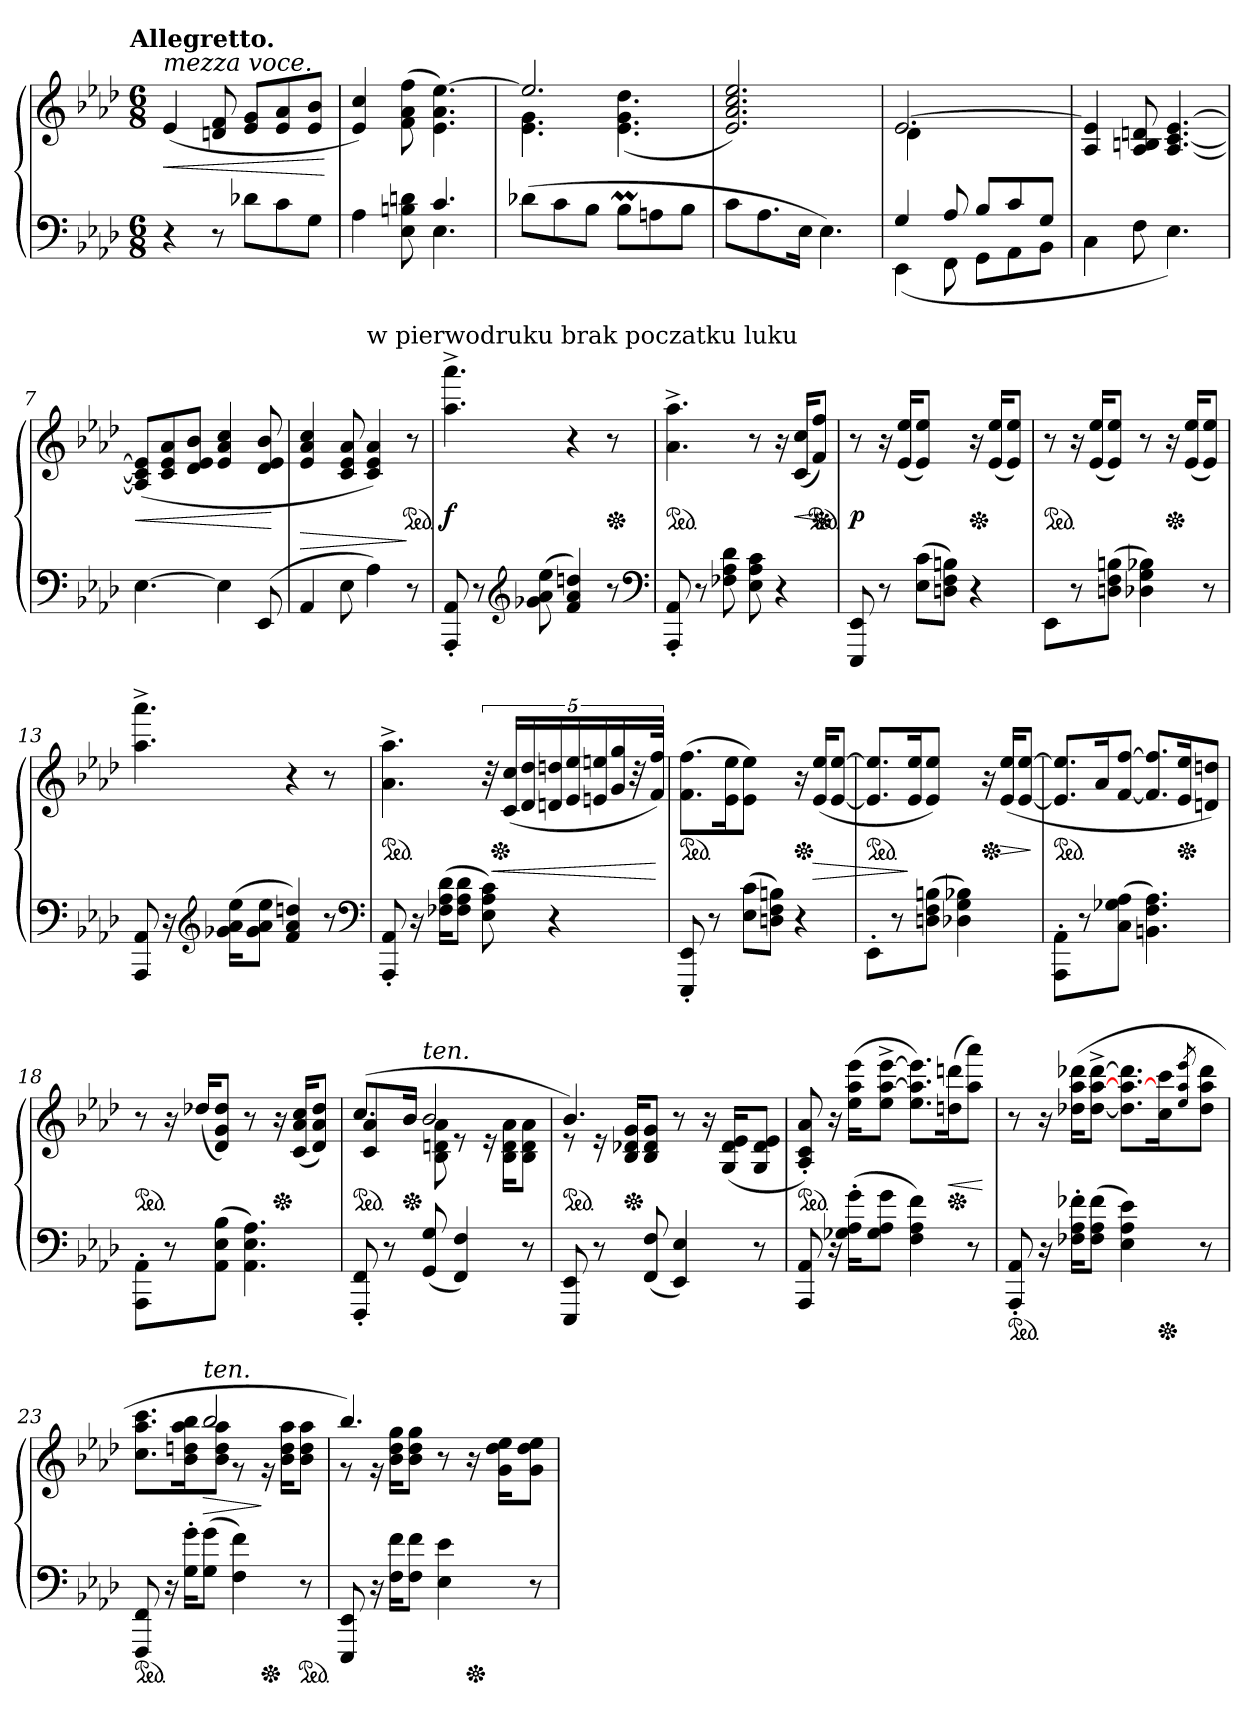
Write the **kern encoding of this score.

**kern	**kern	**dynam
*part1	*part1	*part1
*staff2	*staff1	*staff1/2
*clefF4	*clefG2	*
*k[b-e-a-d-]	*k[b-e-a-d-]	*
!!LO:TX:omd:t=Allegretto.
*M6/8	*M6/8	*
=1	=1	=1
!	!LO:TX:a:i:t=mezza voce.	!
4r	(>4e-	<
8r	8dn 8f	.
8d-XL	8e- 8gL	.
8c	8e- 8a-	.
8GJ	8e- 8b-J	.
.	.	[
=2	=2	=2
*^	*	*
4.ryy	4A-	4e-/ 4cc/)	.
.	8E- 8Bn 8dn	(>8f 8a- 8ff	.
4.c	4.E-	4.e-\ 4.a-\ [4.ee-\)	.
*v	*v	*	*
=3	=3	=3
*	*^	*
(>8d-XL	2.ee-]	4.e- 4.g	.
8c	.	.	.
8B-J	.	.	.
8B-ML	.	(>4.e- 4.g 4.dd-	.
8An	.	.	.
8B-J	.	.	.
*	*v	*v	*
=4	=4	=4
8cL	2.e- 2.a- 2.cc 2.ee-)	.
8.A-	.	.
16E-Jk	.	.
4.E-)	.	.
=5	=5	=5
*^	*^	*
4G	(<4EE-	[2.e-	4d-\	.
8A-	8FF	.	2ryy	.
8B-L	8GGL	.	.	.
8c	8AA-	.	.	.
8GJ	8BB-J	.	.	.
*v	*v	*	*	*
*	*v	*v	*
=6	=6	=6
4C\	4A-/ 4e-]/	.
8F\	8A-/ 8Bn/ 8dn/	.
4.E-\)	[4.A-/ [4.c/ [4.e-/	.
=7	=7	=7
[4.E-\	(>8A-]/ 8c]/ 8e-]/L	<
.	8c 8e- 8a-	.
.	8d- 8e- 8b-J	.
4E-]	4e- 4a- 4cc	.
(>8EE-	8d- 8e- 8b-	.
.	.	[
=8	=8	=8
4AA-	4e- 4a- 4cc	>
8E-	8c 8e- 8a-	.
!	!LO:TX:a:t=w pierwodruku brak poczatku luku	!
4A-)	4c 4e- 4a-)	.
8r	8r	]
*	*ped	*
=9	=9	=9
8AAA-' 8AA-'	4.aa-^< 4.aaa-^<	f
8r	.	.
*clefG2	*	*
(>8g-X 8a- 8ee-	.	.
4f/ 4a-/ 4ddn/)	4r	.
*	*Xped	*
8r	8r	.
*clefF4	*	*
=10	=10	=10
*	*ped	*
8AAA-' 8AA-'	4.a-^< 4.aa-^<	.
8r	.	.
8F-X 8A- 8d-	.	.
8E- 8A- 8c	8r	.
4r	16r	.
.	(<16c/ 16cc/KL	<
*	*Xped	*
.	8f 8ffJ)	[
*	*ped	*
=11	=11	=11
8EEE- 8EE-	8r	p
8r	16r	.
.	(<16e-/ 16ee-/KL	.
(>8E- 8cL	8e- 8ee-J)	.
8Dn 8F 8BnJ)	8ryy	.
*	*Xped	*
4r	16r	.
.	(<16e-/ 16ee-/KL	.
.	8e- 8ee-J)	.
=12	=12	=12
*	*ped	*
8EE-\L	8r	.
8r	16r	.
.	(<16e-/ 16ee-/KL	.
(>8Dn 8F 8BnJ	8e- 8ee-J)	.
4D-X 4G 4B-X)	8r	.
*	*Xped	*
.	16r	.
.	(<16e-/ 16ee-/KL	.
8r	8e- 8ee-J)	.
=13	=13	=13
!	!	!LO:DY:b=2
8AAA- 8AA-	4.aa-^< 4.aaa-^<	p f
16r	.	.
*clefG2	*	*
(>16g-X 16a- 16ee-KL	.	.
8g- 8a- 8ee-J	.	.
4f/ 4a-/ 4ddn/)	4r	.
8r	8r	.
*clefF4	*	*
=14	=14	=14
*	*ped	*
8AAA-' 8AA-'	4.a-^< 4.aa-^<	.
16r	.	.
(>16F-X 16A- 16d-KL	.	.
8F- 8A- 8d-J	.	.
8E- 8A- 8c)	40r	.
!	!LO:TX:a:t="8" zamiast "10" (oznaczenie pod nutami)	!
*	*Xped	*
.	(<20c/ 20cc/LL	<
.	20d- 20dd-	.
4r	20dn 20ddn	.
.	20e- 20ee-	.
.	20en 20een	.
.	20g 20gg	.
.	40r	.
.	40f 40ffJJk)	.
.	.	[
=15	=15	=15
*	*ped	*
8EEE-' 8EE-'	(>8.f\ 8.ff\L	.
8r	.	.
.	16e- 16ee-K	.
(>8E- 8cL	8e- 8ee-J)	.
8Dn 8F 8BnJ)	8ryy	.
*	*Xped	*
4r	16r	.
.	(>16e-/ 16ee-/KL	>
.	[8e- [8ee-J	.
=16	=16	=16
*	*ped	*
8EE-'\L	8.e-]/ 8.ee-]/L	.
8r	.	.
.	16e- 16ee-K	]
(>8Dn 8F 8BnJ	8e- 8ee-J)	.
4D-X 4G 4B-X)	8ryy	.
*	*Xped	*
.	16r	.
.	(>16e-/ 16ee-/KL	>
8ryy	[8e- [8ee-J	.
.	.	]
=17	=17	=17
*	*ped	*
8AAA-'\ 8AA-'\L	8.e-]/ 8.ee-]/L	.
8r	.	.
.	16a-K	.
(>8C 8G-X 8A-J	[8f [8ffJ	.
4.BBn 4.F 4.A-)	8.f]/ 8.ff]/L	.
*	*Xped	*
.	16e- 16ee-K	.
.	8dn 8ddnJ)	.
=18	=18	=18
*	*ped	*
8AAA-'\ 8AA-'\L	8r	.
8r	16r	.
.	(<16dd-X/KL	.
(>8AA- 8E- 8B-J	8d- 8g 8dd-J)	.
4.AA- 4.E- 4.A-)	8r	.
*	*Xped	*
.	16r	.
.	(<16c/ 16a-/ 16cc/KL	.
.	8d- 8a- 8dd-J)	.
=19	=19	=19
*	*^	*
*	*ped	*	*
8FFF' 8FF'	(>8.ccL	4c/ 4a-/	.
8r	.	.	.
*	*Xped	*	*
.	16b-Jk	.	.
!	!LO:TX:a:i:t=ten.	!	!
(<8GG/ 8G/	2b-	8B- 8dn 8a-	.
4FF/ 4F/)	.	8r	.
.	.	16r	.
.	.	16B- 16d 16a-KL	.
8r	.	8B- 8d 8a-J	.
=20	=20	=20	=20
*	*ped	*	*
8EEE- 8EE-	4.b-)	8re	.
8r	.	16re	.
*	*Xped	*	*
.	.	16B-/ 16d-X/ 16g/KL	.
(<8FF/ 8F/	.	8B- 8d- 8gJ	.
4EE-/ 4E-/)	4.ryy	8r	.
.	.	16r	.
.	.	(>16G 16d- 16e-KL	.
8r	.	8G 8d- 8e-J	.
*	*v	*v	*
=21	=21	=21
*	*ped	*
8AAA- 8AA-	8A-' 8c' 8a-')	.
16r	16r	.
(>16G-X' 16A-' 16g'KL	(>16ee- 16aa- 16eee-KL	.
8G- 8A- 8gJ	8ee-^< [8aa-^< [8eee-^<J	.
4F 4A- 4f)	8.ee- 8.aa-] 8.eee-]L)	.
*	*Xped	*
.	(>16ddn 16dddnK	<
8r	8aa- 8aaa-J)	.
.	.	[
=22	=22	=22
*ped	*	*
8AAA-' 8AA-'	8r	.
16r	16r	.
16F-X' 16A-' 16f-X'KL	(>16dd-X 16aa- 16ddd-XKL	.
(>8F- 8A- 8f-J	[8dd-^< [<8aa-^< [8ddd-^<J	.
4E- 4A- 4e-)	8.dd-] [<8.aa- 8.ddd-]L	.
*Xped	*	*
.	16cc 16cccK	.
.	8qee-/ 8qaa-/ 8qeee-/	.
8r	8dd- 8aa- 8ddd-J	.
=23	=23	=23
*	*^	*
*ped	*	*	*
8FFF 8FF	4ryy	8.cc 8.aa- 8.cccL	.
16r	.	.	.
16G' 16g'KL	.	16b- 16ddn 16aa- 16bb-K	.
!	!LO:TX:a:i:t=ten.	!	!
(>8G 8gJ	2bb-	8b- 8dd 8aa-J	>
4F 4f)	.	8r	.
*Xped	*	*	*
.	.	16r	]
.	.	16b- 16dd 16aa-KL	.
8r	.	8b- 8dd 8aa-J	.
*ped	*	*	*
=24	=24	=24	=24
8EEE- 8EE-	4.bb-)	8r	.
16r	.	16r	.
16F 16fKL	.	16b- 16dd- 16ggKL	.
8F 8fJ	.	8b- 8dd- 8ggJ	.
4E- 4e-	4.ryy	8r	.
*Xped	*	*	*
.	.	16r	.
.	.	16g 16dd- 16ee-KL	.
8r	.	8g 8dd- 8ee-J	.
*	*v	*v	*
=	=	=
*-	*-	*-
